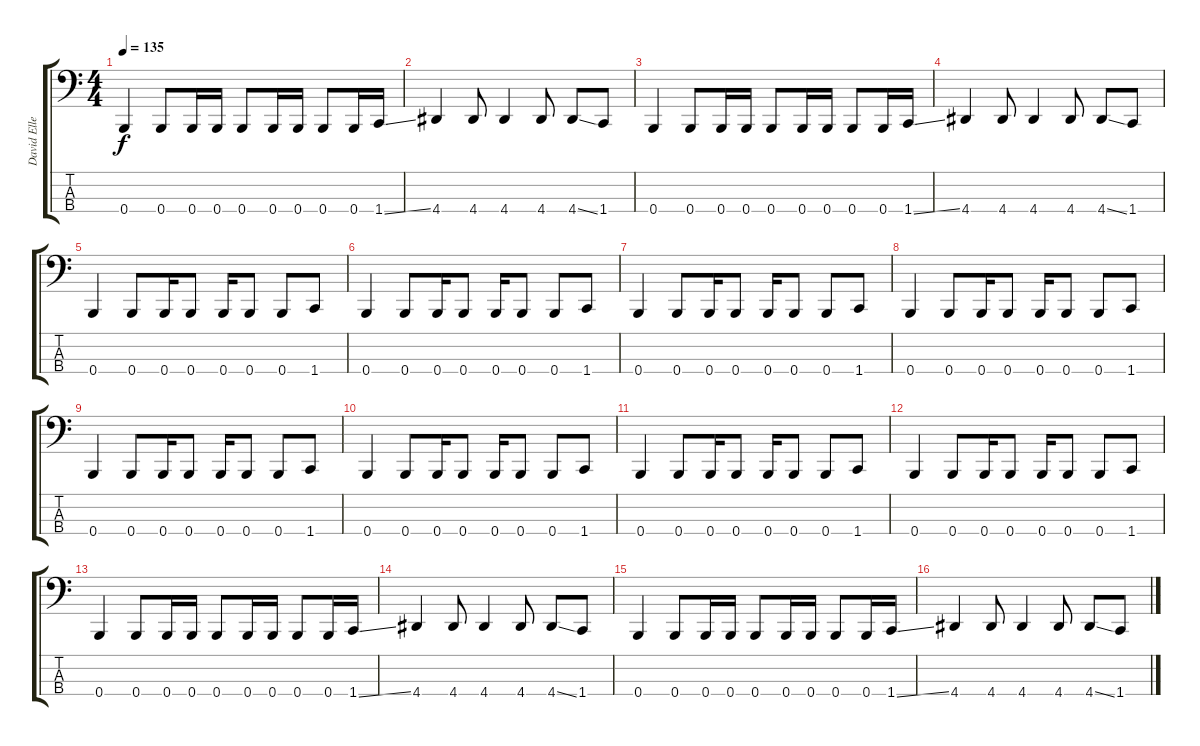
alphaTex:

\track ("David Ellefson" "David Elle") {instrument electricbassfinger}
\staff {score tabs}
\tuning (D2 A1 E1 B0) {hide}
\ts (4 4)
\tempo 135
\clef f4
\ks c
0.4.4{dy f} 0.4.8 0.4.16 0.4.16 0.4.8 0.4.16 0.4.16 0.4.8 0.4.16 1.4{ss}.16 |
4.4.4 4.4.8 4.4.4 4.4.8 4.4{ss}.8 1.4.8 |
0.4.4 0.4.8 0.4.16 0.4.16 0.4.8 0.4.16 0.4.16 0.4.8 0.4.16 1.4{ss}.16 |
4.4.4 4.4.8 4.4.4 4.4.8 4.4{ss}.8 1.4.8 |
0.4.4 0.4.8 0.4.16 0.4.8 0.4.16 0.4.8 0.4.8 1.4.8 |
0.4.4 0.4.8 0.4.16 0.4.8 0.4.16 0.4.8 0.4.8 1.4.8 |
0.4.4 0.4.8 0.4.16 0.4.8 0.4.16 0.4.8 0.4.8 1.4.8 |
0.4.4 0.4.8 0.4.16 0.4.8 0.4.16 0.4.8 0.4.8 1.4.8 |
0.4.4 0.4.8 0.4.16 0.4.8 0.4.16 0.4.8 0.4.8 1.4.8 |
0.4.4 0.4.8 0.4.16 0.4.8 0.4.16 0.4.8 0.4.8 1.4.8 |
0.4.4 0.4.8 0.4.16 0.4.8 0.4.16 0.4.8 0.4.8 1.4.8 |
0.4.4 0.4.8 0.4.16 0.4.8 0.4.16 0.4.8 0.4.8 1.4.8 |
0.4.4 0.4.8 0.4.16 0.4.16 0.4.8 0.4.16 0.4.16 0.4.8 0.4.16 1.4{ss}.16 |
4.4.4 4.4.8 4.4.4 4.4.8 4.4{ss}.8 1.4.8 |
0.4.4 0.4.8 0.4.16 0.4.16 0.4.8 0.4.16 0.4.16 0.4.8 0.4.16 1.4{ss}.16 |
4.4.4 4.4.8 4.4.4 4.4.8 4.4{ss}.8 1.4.8
